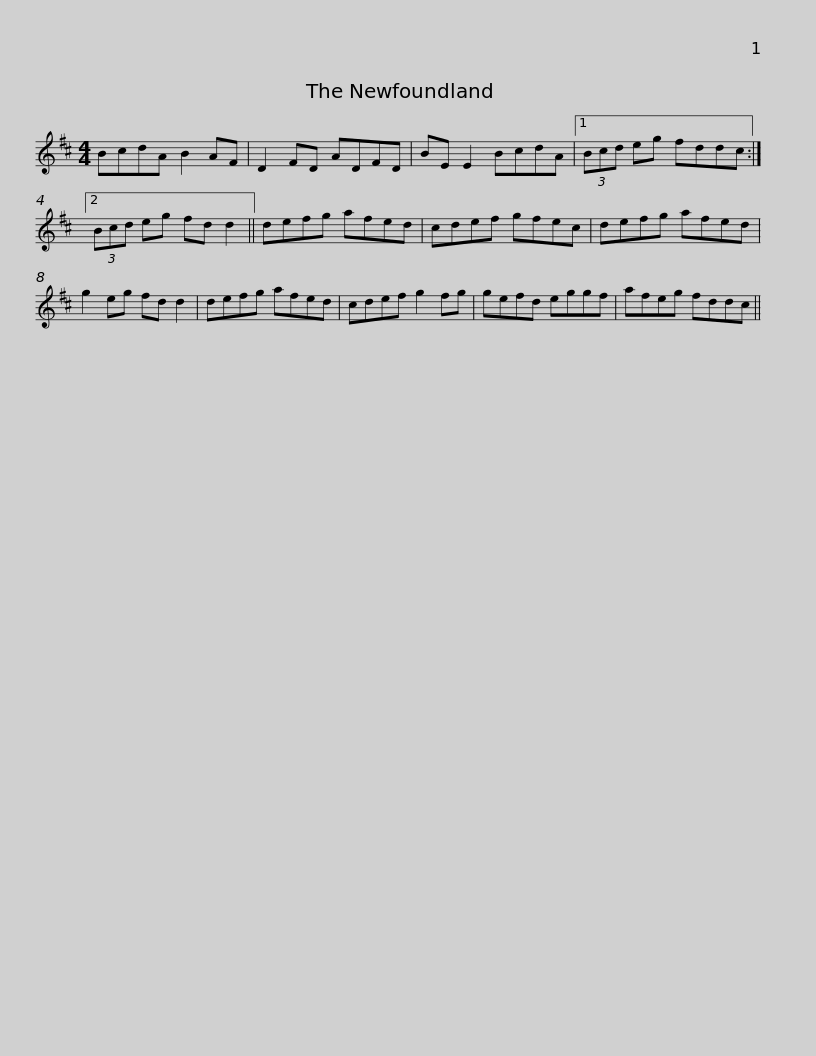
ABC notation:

X:1
L:1/8
M:4/4
I:linebreak $
K:D
V:1 treble
V:1
 BcdA B2 AF | D2 FD ADFD | BE E2 BcdA |1 (3Bcd eg fddc :|2 (3Bcd eg fd d2 ||$ %5
 defg afed | cdef gfec | defg afed | g2 eg fd d2 | defg afed | %10
 cdef g2 fg |$ gefd eggf | afeg fddc || %13
